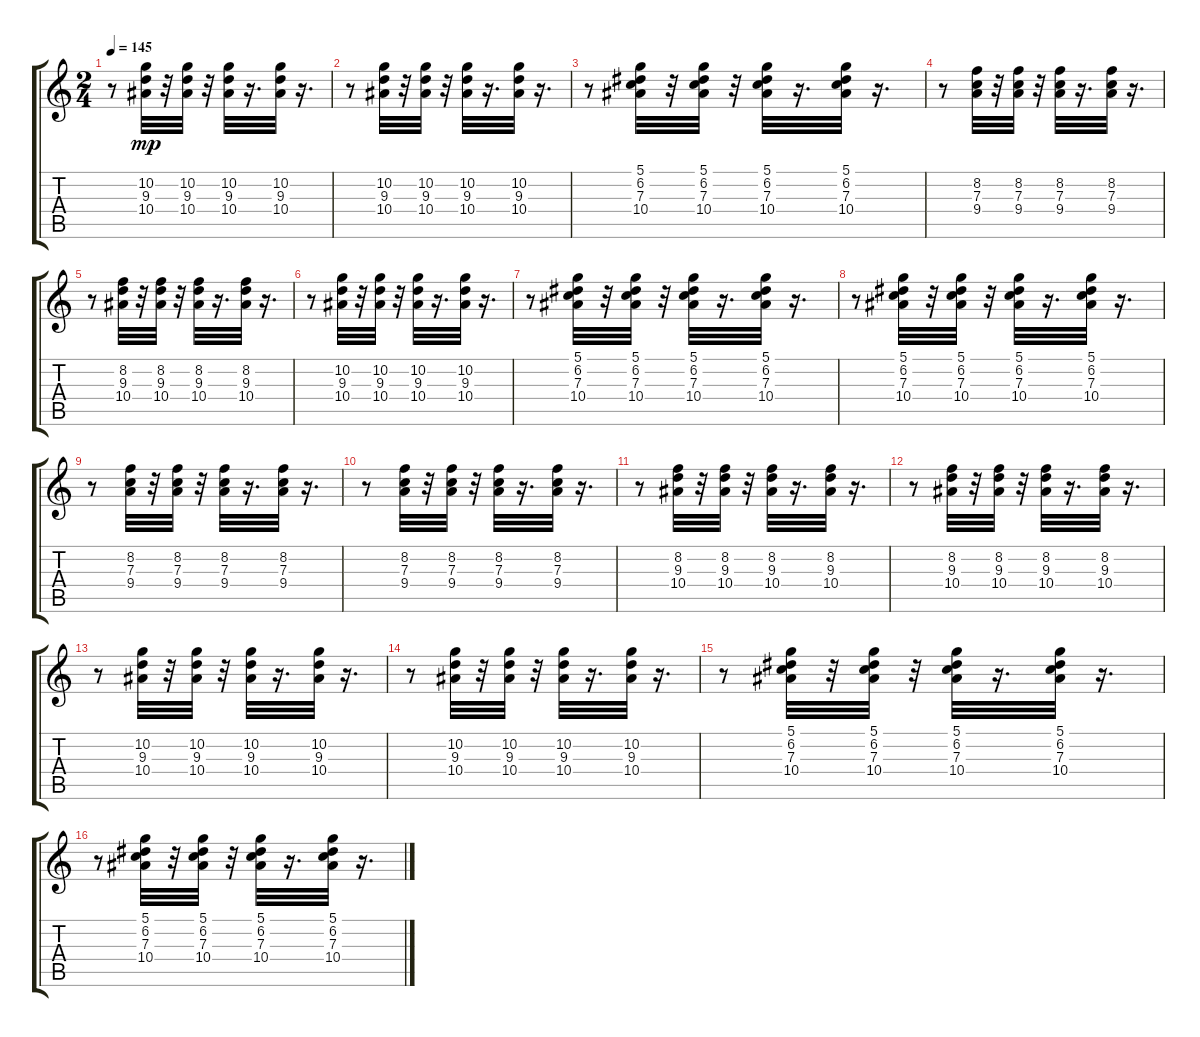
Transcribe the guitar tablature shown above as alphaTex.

\track "" {instrument electricguitarmuted}
\staff {score tabs}
\tuning (D4 A3 F3 C3 G2 D2) {hide}
\ts (2 4)
\tempo 145
\clef g2
\ks c
r.8{dy mp} (10.2 9.3 10.4).32 r.32 (10.2 9.3 10.4).32 r.32 (10.2 9.3 10.4).32 r.16{d} (10.2 9.3 10.4).32 r.16{d} |
r.8 (10.2 9.3 10.4).32 r.32 (10.2 9.3 10.4).32 r.32 (10.2 9.3 10.4).32 r.16{d} (10.2 9.3 10.4).32 r.16{d} |
r.8 (5.1 6.2 7.3 10.4).32 r.32 (5.1 6.2 7.3 10.4).32 r.32 (5.1 6.2 7.3 10.4).32 r.16{d} (5.1 6.2 7.3 10.4).32 r.16{d} |
r.8 (8.2 7.3 9.4).32 r.32 (8.2 7.3 9.4).32 r.32 (8.2 7.3 9.4).32 r.16{d} (8.2 7.3 9.4).32 r.16{d} |
r.8 (8.2 9.3 10.4).32 r.32 (8.2 9.3 10.4).32 r.32 (8.2 9.3 10.4).32 r.16{d} (8.2 9.3 10.4).32 r.16{d} |
r.8 (10.2 9.3 10.4).32 r.32 (10.2 9.3 10.4).32 r.32 (10.2 9.3 10.4).32 r.16{d} (10.2 9.3 10.4).32 r.16{d} |
r.8 (5.1 6.2 7.3 10.4).32 r.32 (5.1 6.2 7.3 10.4).32 r.32 (5.1 6.2 7.3 10.4).32 r.16{d} (5.1 6.2 7.3 10.4).32 r.16{d} |
r.8 (5.1 6.2 7.3 10.4).32 r.32 (5.1 6.2 7.3 10.4).32 r.32 (5.1 6.2 7.3 10.4).32 r.16{d} (5.1 6.2 7.3 10.4).32 r.16{d} |
r.8 (8.2 7.3 9.4).32 r.32 (8.2 7.3 9.4).32 r.32 (8.2 7.3 9.4).32 r.16{d} (8.2 7.3 9.4).32 r.16{d} |
r.8 (8.2 7.3 9.4).32 r.32 (8.2 7.3 9.4).32 r.32 (8.2 7.3 9.4).32 r.16{d} (8.2 7.3 9.4).32 r.16{d} |
r.8 (8.2 9.3 10.4).32 r.32 (8.2 9.3 10.4).32 r.32 (8.2 9.3 10.4).32 r.16{d} (8.2 9.3 10.4).32 r.16{d} |
r.8 (8.2 9.3 10.4).32 r.32 (8.2 9.3 10.4).32 r.32 (8.2 9.3 10.4).32 r.16{d} (8.2 9.3 10.4).32 r.16{d} |
r.8 (10.2 9.3 10.4).32 r.32 (10.2 9.3 10.4).32 r.32 (10.2 9.3 10.4).32 r.16{d} (10.2 9.3 10.4).32 r.16{d} |
r.8 (10.2 9.3 10.4).32 r.32 (10.2 9.3 10.4).32 r.32 (10.2 9.3 10.4).32 r.16{d} (10.2 9.3 10.4).32 r.16{d} |
r.8 (5.1 6.2 7.3 10.4).32 r.32 (5.1 6.2 7.3 10.4).32 r.32 (5.1 6.2 7.3 10.4).32 r.16{d} (5.1 6.2 7.3 10.4).32 r.16{d} |
r.8 (5.1 6.2 7.3 10.4).32 r.32 (5.1 6.2 7.3 10.4).32 r.32 (5.1 6.2 7.3 10.4).32 r.16{d} (5.1 6.2 7.3 10.4).32 r.16{d}
